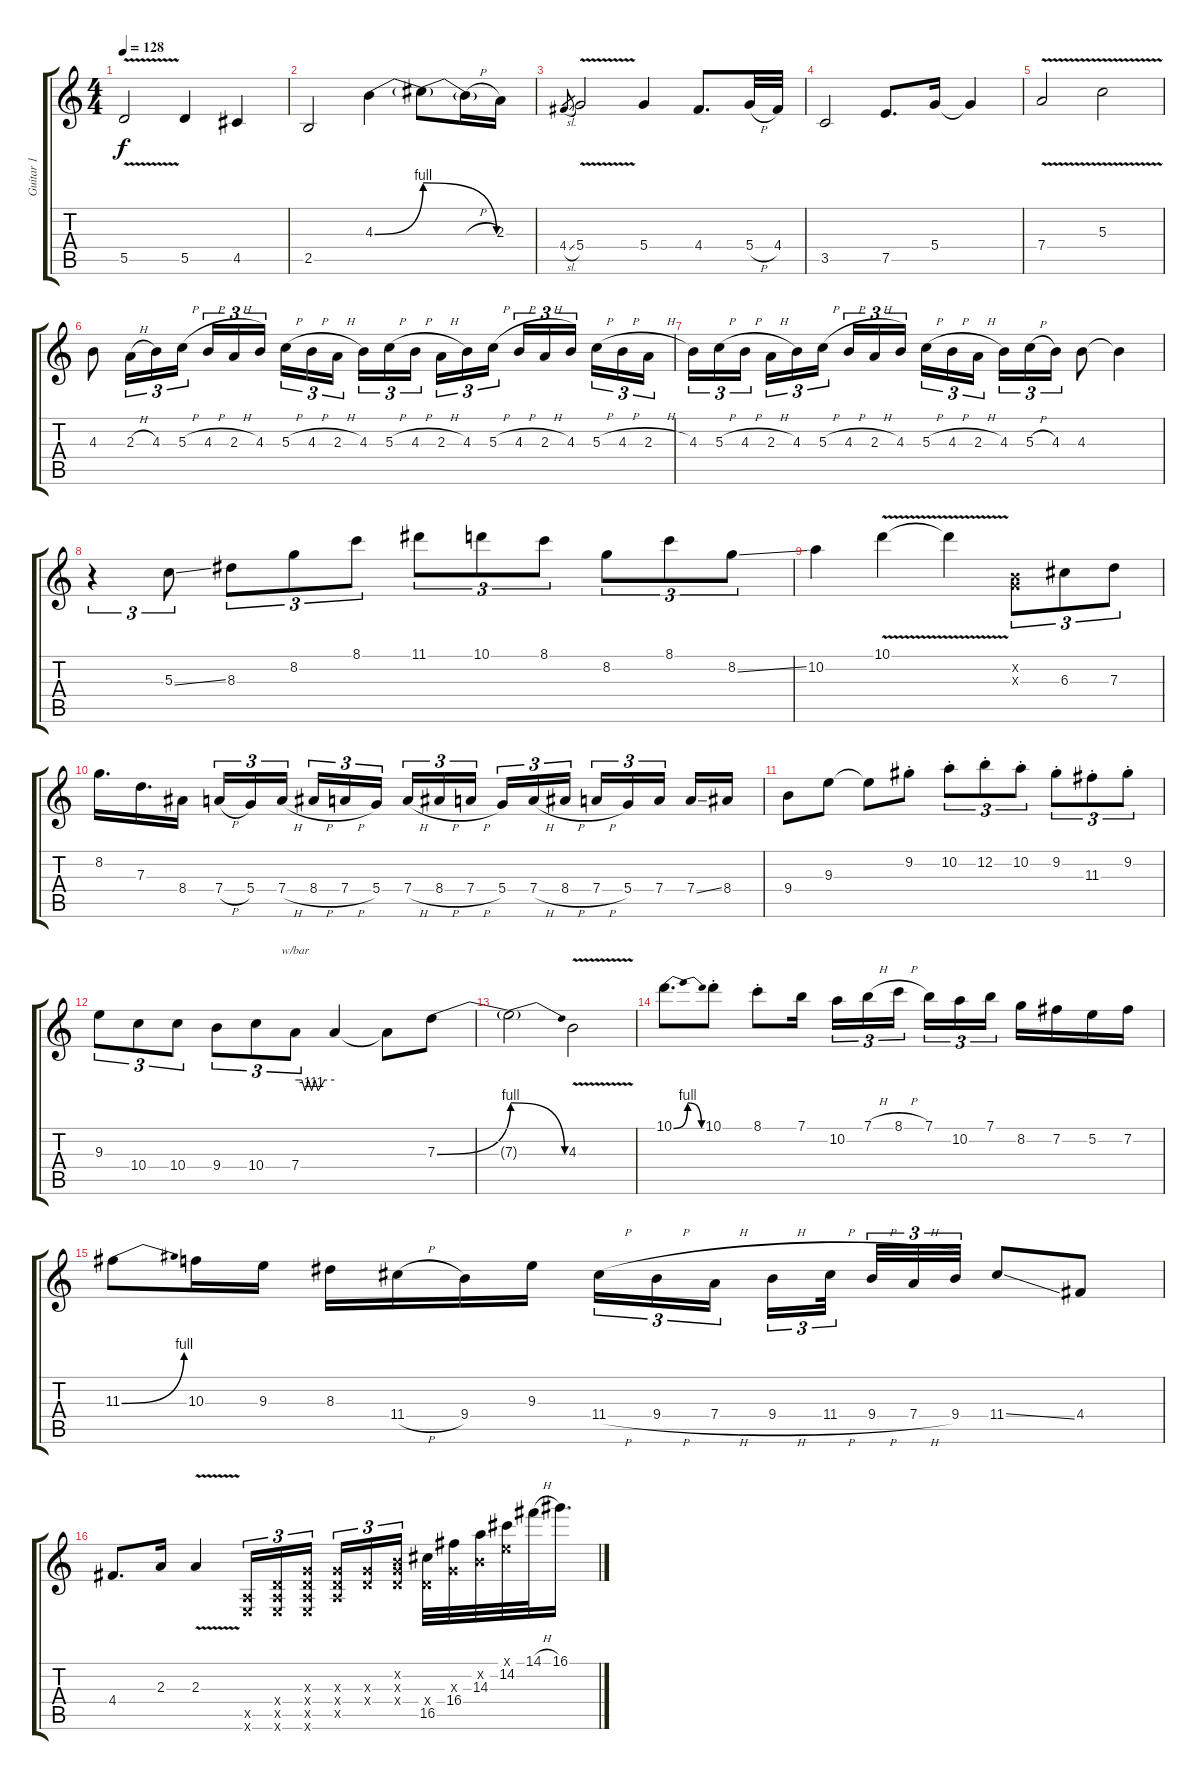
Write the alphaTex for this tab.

\track ("Guitar 1" "Guitar 1") {instrument overdrivenguitar}
\staff {score tabs}
\tuning (E4 B3 G3 D3 A2 E2) {hide}
\ts (4 4)
\tempo 128
\clef g2
\ks c
5.5{v}.2{dy f} 5.5.4 4.5.4 |
2.5.2 4.3{be (bend 0 0 60 4)}.4 4.3{be (release 0 4 60 0) t}.8 4.3{h t}.16 2.3.16 |
4.4{sl}.8{gr} 5.4{v}.2 5.4.4 4.4.8{d} 5.4{h}.32 4.4.32 |
3.5.2 7.5.8{d} 5.4.16 5.4{t}.4 |
7.4{v}.2 5.3{v}.2 |
4.3.8 2.3{h}.16{tu (3 2)} 4.3.16{tu (3 2)} 5.3{h}.16{tu (3 2)} 4.3{h}.16{tu (3 2)} 2.3{h}.16{tu (3 2)} 4.3.16{tu (3 2)} 5.3{h}.16{tu (3 2)} 4.3{h}.16{tu (3 2)} 2.3{h}.16{tu (3 2)} 4.3.16{tu (3 2)} 5.3{h}.16{tu (3 2)} 4.3{h}.16{tu (3 2)} 2.3{h}.16{tu (3 2)} 4.3.16{tu (3 2)} 5.3{h}.16{tu (3 2)} 4.3{h}.16{tu (3 2)} 2.3{h}.16{tu (3 2)} 4.3.16{tu (3 2)} 5.3{h}.16{tu (3 2)} 4.3{h}.16{tu (3 2)} 2.3{h}.16{tu (3 2)} |
4.3.16{tu (3 2)} 5.3{h}.16{tu (3 2)} 4.3{h}.16{tu (3 2)} 2.3{h}.16{tu (3 2)} 4.3.16{tu (3 2)} 5.3{h}.16{tu (3 2)} 4.3{h}.16{tu (3 2)} 2.3{h}.16{tu (3 2)} 4.3.16{tu (3 2)} 5.3{h}.16{tu (3 2)} 4.3{h}.16{tu (3 2)} 2.3{h}.16{tu (3 2)} 4.3.16{tu (3 2)} 5.3{h}.16{tu (3 2)} 4.3.16{tu (3 2)} 4.3.8 4.3{t}.4 |
r.4{tu (3 2)} 5.3{ss}.8{tu (3 2)} 8.3.8{tu (3 2)} 8.2.8{tu (3 2)} 8.1.8{tu (3 2)} 11.1.8{tu (3 2)} 10.1.8{tu (3 2)} 8.1.8{tu (3 2)} 8.2.8{tu (3 2)} 8.1.8{tu (3 2)} 8.2{ss}.8{tu (3 2)} |
10.2.4 10.1{v}.4 10.1{t}.4 (0.2{x} 0.3{x}).8{tu (3 2)} 6.3.8{tu (3 2)} 7.3.8{tu (3 2)} |
8.2.16{d} 7.3.16{d} 8.4.16 7.4{h}.16{tu (3 2)} 5.4.16{tu (3 2)} 7.4{h}.16{tu (3 2)} 8.4{h}.16{tu (3 2)} 7.4{h}.16{tu (3 2)} 5.4.16{tu (3 2)} 7.4{h}.16{tu (3 2)} 8.4{h}.16{tu (3 2)} 7.4{h}.16{tu (3 2)} 5.4.16{tu (3 2)} 7.4{h}.16{tu (3 2)} 8.4{h}.16{tu (3 2)} 7.4{h}.16{tu (3 2)} 5.4.16{tu (3 2)} 7.4.16{tu (3 2)} 7.4{ss}.16 8.4.16 |
9.4.8 9.3.8 9.3{t}.8 9.2{st}.8 10.2{st}.8{tu (3 2)} 12.2{st}.8{tu (3 2)} 10.2{st}.8{tu (3 2)} 9.2{st}.8{tu (3 2)} 11.3{st}.8{tu (3 2)} 9.2{st}.8{tu (3 2)} |
9.3.8{tu (3 2)} 10.4.8{tu (3 2)} 10.4.8{tu (3 2)} 9.4.8{tu (3 2)} 10.4.8{tu (3 2)} 7.4.8{tu (3 2) tbe (custom default 0 0 10 0 15 -4 20 0 25 -4 30 0 35 -4 45 0 60 0)} 7.4{t}.4 7.4{t}.8 7.3{be (bend 0 0 60 4)}.8 |
7.3{be (release 0 4 60 0) t}.2 4.3{v}.2 |
10.1{be (bendrelease 0 0 15 4 30 4 60 0)}.8{d} 10.1{st}.8 8.1{st}.8 7.1.16 10.2.16{tu (3 2)} 7.1{h}.16{tu (3 2)} 8.1{h}.16{tu (3 2)} 7.1.16{tu (3 2)} 10.2.16{tu (3 2)} 7.1.16{tu (3 2)} 8.2.16 7.2.16 5.2.16 7.2.16 |
11.3{be (bend 0 0 60 4)}.8 10.3.16 9.3.16 8.3.16 11.4{h}.16 9.4.16 9.3.16 11.4{h}.16{tu (3 2)} 9.4{h}.16{tu (3 2)} 7.4{h}.16{tu (3 2)} 9.4{h}.16{tu (3 2)} 11.4{h}.32{tu (3 2)} 9.4{h}.32{tu (3 2)} 7.4{h}.32{tu (3 2)} 9.4.32{tu (3 2)} 11.4{ss}.8 4.4.8 |
4.4.8{d} 2.3.16 2.3{v}.4 (0.5{x} 0.6{x}).16{tu (3 2)} (0.4{x} 0.5{x} 0.6{x}).16{tu (3 2)} (0.3{x} 0.4{x} 0.5{x} 0.6{x}).16{tu (3 2)} (0.3{x} 0.4{x} 0.5{x}).16{tu (3 2)} (0.3{x} 0.4{x}).16{tu (3 2)} (0.2{x} 0.3{x} 0.4{x}).16{tu (3 2)} (0.4{x} 16.5).32 (0.3{x} 16.4).32 (0.2{x} 14.3).32 (0.1{x} 14.2).32 14.1{h}.32 16.1.16{d}
